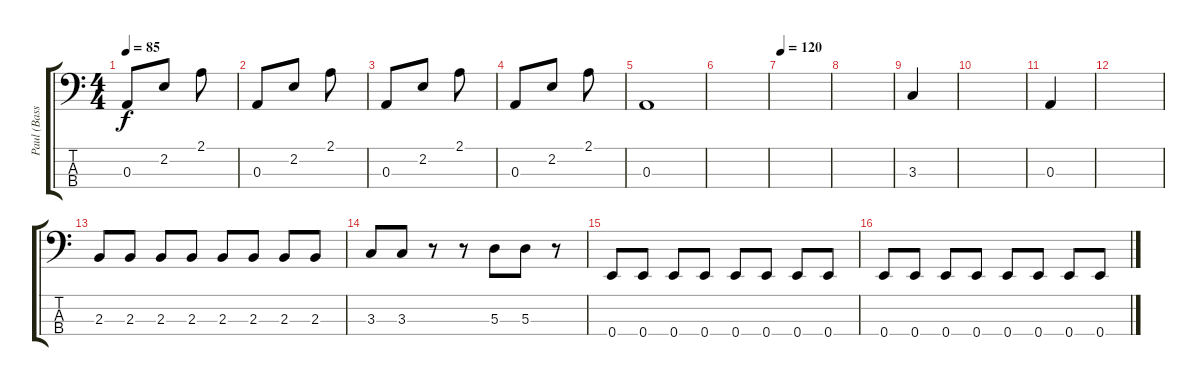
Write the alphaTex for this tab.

\track ("Paul (Bass)" "Paul (Bass") {instrument electricbasspick}
\staff {score tabs}
\tuning (G2 D2 A1 E1) {hide}
\ts (4 4)
\tempo 85
\clef f4
\ks c
0.3.8{dy f} 2.2.8 2.1.8 |
0.3.8 2.2.8 2.1.8 |
0.3.8 2.2.8 2.1.8 |
0.3.8 2.2.8 2.1.8 |
0.3.1 |
|
\tempo 120
|
|
3.3.4 |
|
0.3.4 |
|
2.3.8 2.3.8 2.3.8 2.3.8 2.3.8 2.3.8 2.3.8 2.3.8 |
3.3.8 3.3.8 r.8 r.8 5.3.8 5.3.8 r.8 |
0.4.8 0.4.8 0.4.8 0.4.8 0.4.8 0.4.8 0.4.8 0.4.8 |
0.4.8 0.4.8 0.4.8 0.4.8 0.4.8 0.4.8 0.4.8 0.4.8
